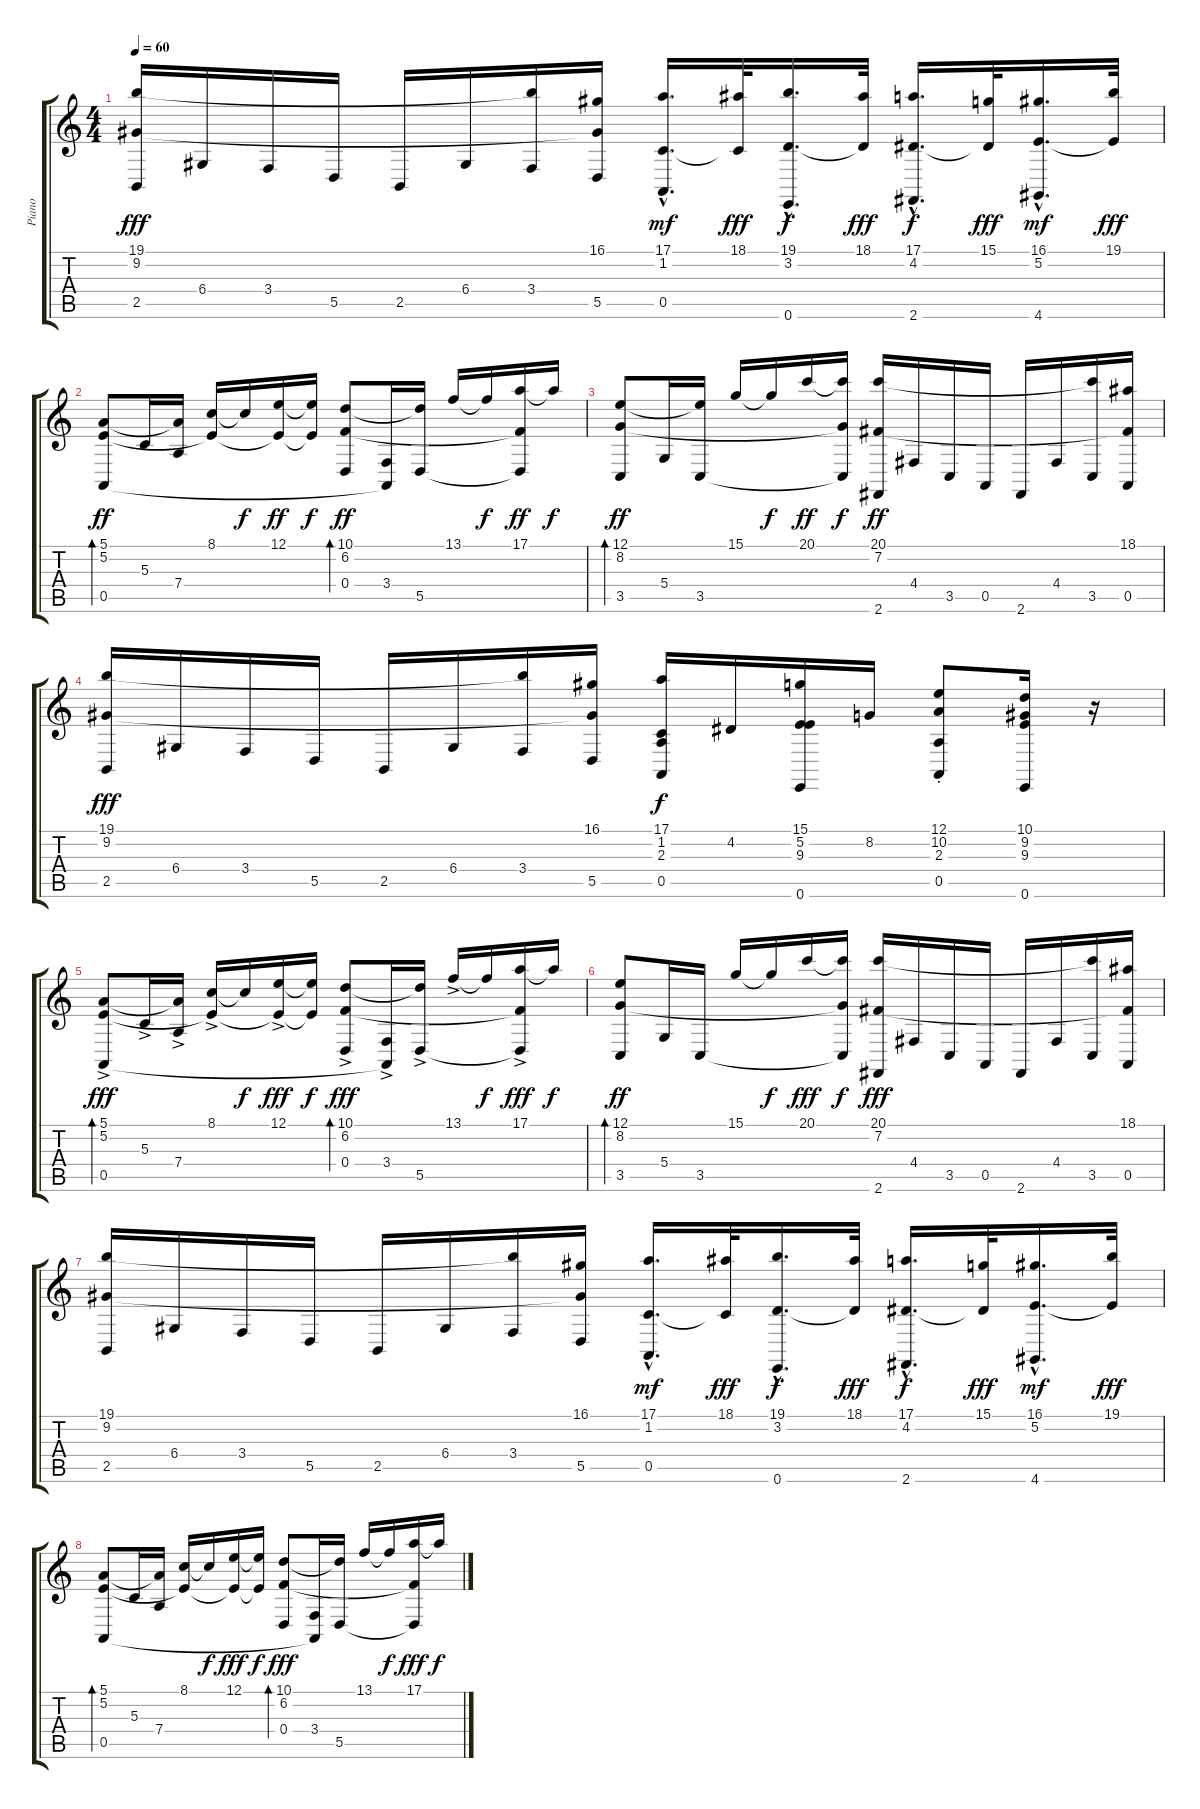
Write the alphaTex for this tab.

\track ("Piano" "Piano") {instrument acousticgrandpiano}
\staff {score tabs}
\tuning (E4 B3 G3 D3 A2 E2) {hide}
\ts (4 4)
\tempo 60
\clef g2
\ks c
(19.1 9.2 2.5).16{dy fff volume 16} 6.4.16 3.4.16 5.5.16 2.5.16 6.4.16 (19.1{t} 3.4).16 (16.1 9.2{t} 5.5).16 (17.1{hac} 1.2{hac} 0.5{hac}).16{d dy mf} (18.1 1.2{t}).32{dy fff} (19.1{hac} 3.2{hac} 0.6{hac}).16{d dy f} (18.1 3.2{t}).32{dy fff} (17.1{hac} 4.2{hac} 2.6{hac}).16{d dy f} (15.1 4.2{t}).32{dy fff} (16.1{hac} 5.2{hac} 4.6{hac}).16{d dy mf} (19.1 5.2{t}).32{dy fff} |
(5.1 5.2 0.5).8{bd 480 dy ff} 5.3.16 (5.1{t} 7.4).16 (8.1 5.2{t}).16 8.1{t}.16{dy f} (12.1 5.2{t}).16{dy ff} (12.1{t} 5.2{t}).16{dy f} (10.1 6.2 0.4).8{bd 480 dy ff} (3.4 0.5{t}).16 (10.1{t} 5.5).16 13.1.16 13.1{t}.16{dy f} (17.1 6.2{t} 5.5{t}).16{dy ff} 17.1{t}.16{dy f} |
(12.1 8.2 3.5).8{bd 480 dy ff} 5.4.16 (12.1{t} 3.5).16 15.1.16 15.1{t}.16{dy f} 20.1.16{dy ff} (20.1{t} 8.2{t} 3.5{t}).16{dy f} (20.1 7.2 2.6).16{dy ff} 4.4.16 3.5.16 0.5.16 2.6.16 4.4.16 (20.1{t} 3.5).16 (18.1 7.2{t} 0.5).16 |
(19.1 9.2 2.5).16{dy fff} 6.4.16 3.4.16 5.5.16 2.5.16 6.4.16 (19.1{t} 3.4).16 (16.1 9.2{t} 5.5).16 (17.1 1.2 2.3 0.5).16{dy f} 4.2.16 (15.1 5.2 9.3 0.6).16 8.2.16 (12.1{st} 10.2 2.3 0.5{st}).8 (10.1 9.2 9.3 0.6).16 r.16 |
(5.1{ac} 5.2{ac} 0.5{ac}).8{bd 480 dy fff} 5.3{ac}.16 (5.1{t} 7.4{ac}).16 (8.1{ac} 5.2{t}).16 8.1{t}.16{dy f} (12.1{ac} 5.2{t}).16{dy fff} (12.1{t} 5.2{t}).16{dy f} (10.1{ac} 6.2{ac} 0.4{ac}).8{bd 480 dy fff} (3.4{ac} 0.5{t}).16 (10.1{t} 5.5{ac}).16 13.1{ac}.16 13.1{t}.16{dy f} (17.1{ac} 6.2{t} 5.5{t}).16{dy fff} 17.1{t}.16{dy f} |
(12.1 8.2 3.5).8{bd 480 dy ff} 5.4.16 3.5.16 15.1.16 15.1{t}.16{dy f} 20.1.16{dy fff} (20.1{t} 8.2{t} 3.5{t}).16{dy f} (20.1 7.2 2.6).16{dy fff} 4.4.16 3.5.16 0.5.16 2.6.16 4.4.16 (20.1{t} 3.5).16 (18.1 7.2{t} 0.5).16 |
(19.1 9.2 2.5).16{volume 16} 6.4.16 3.4.16 5.5.16 2.5.16 6.4.16 (19.1{t} 3.4).16 (16.1 9.2{t} 5.5).16 (17.1{hac} 1.2{hac} 0.5{hac}).16{d dy mf} (18.1 1.2{t}).32{dy fff} (19.1{hac} 3.2{hac} 0.6{hac}).16{d dy f} (18.1 3.2{t}).32{dy fff} (17.1{hac} 4.2{hac} 2.6{hac}).16{d dy f} (15.1 4.2{t}).32{dy fff} (16.1{hac} 5.2{hac} 4.6{hac}).16{d dy mf} (19.1 5.2{t}).32{dy fff} |
(5.1 5.2 0.5).8{bd 480} 5.3.16 (5.1{t} 7.4).16 (8.1 5.2{t}).16 8.1{t}.16{dy f} (12.1 5.2{t}).16{dy fff} (12.1{t} 5.2{t}).16{dy f} (10.1 6.2 0.4).8{bd 480 dy fff} (3.4 0.5{t}).16 (10.1{t} 5.5).16 13.1.16 13.1{t}.16{dy f} (17.1 6.2{t} 5.5{t}).16{dy fff} 17.1{t}.16{dy f}
